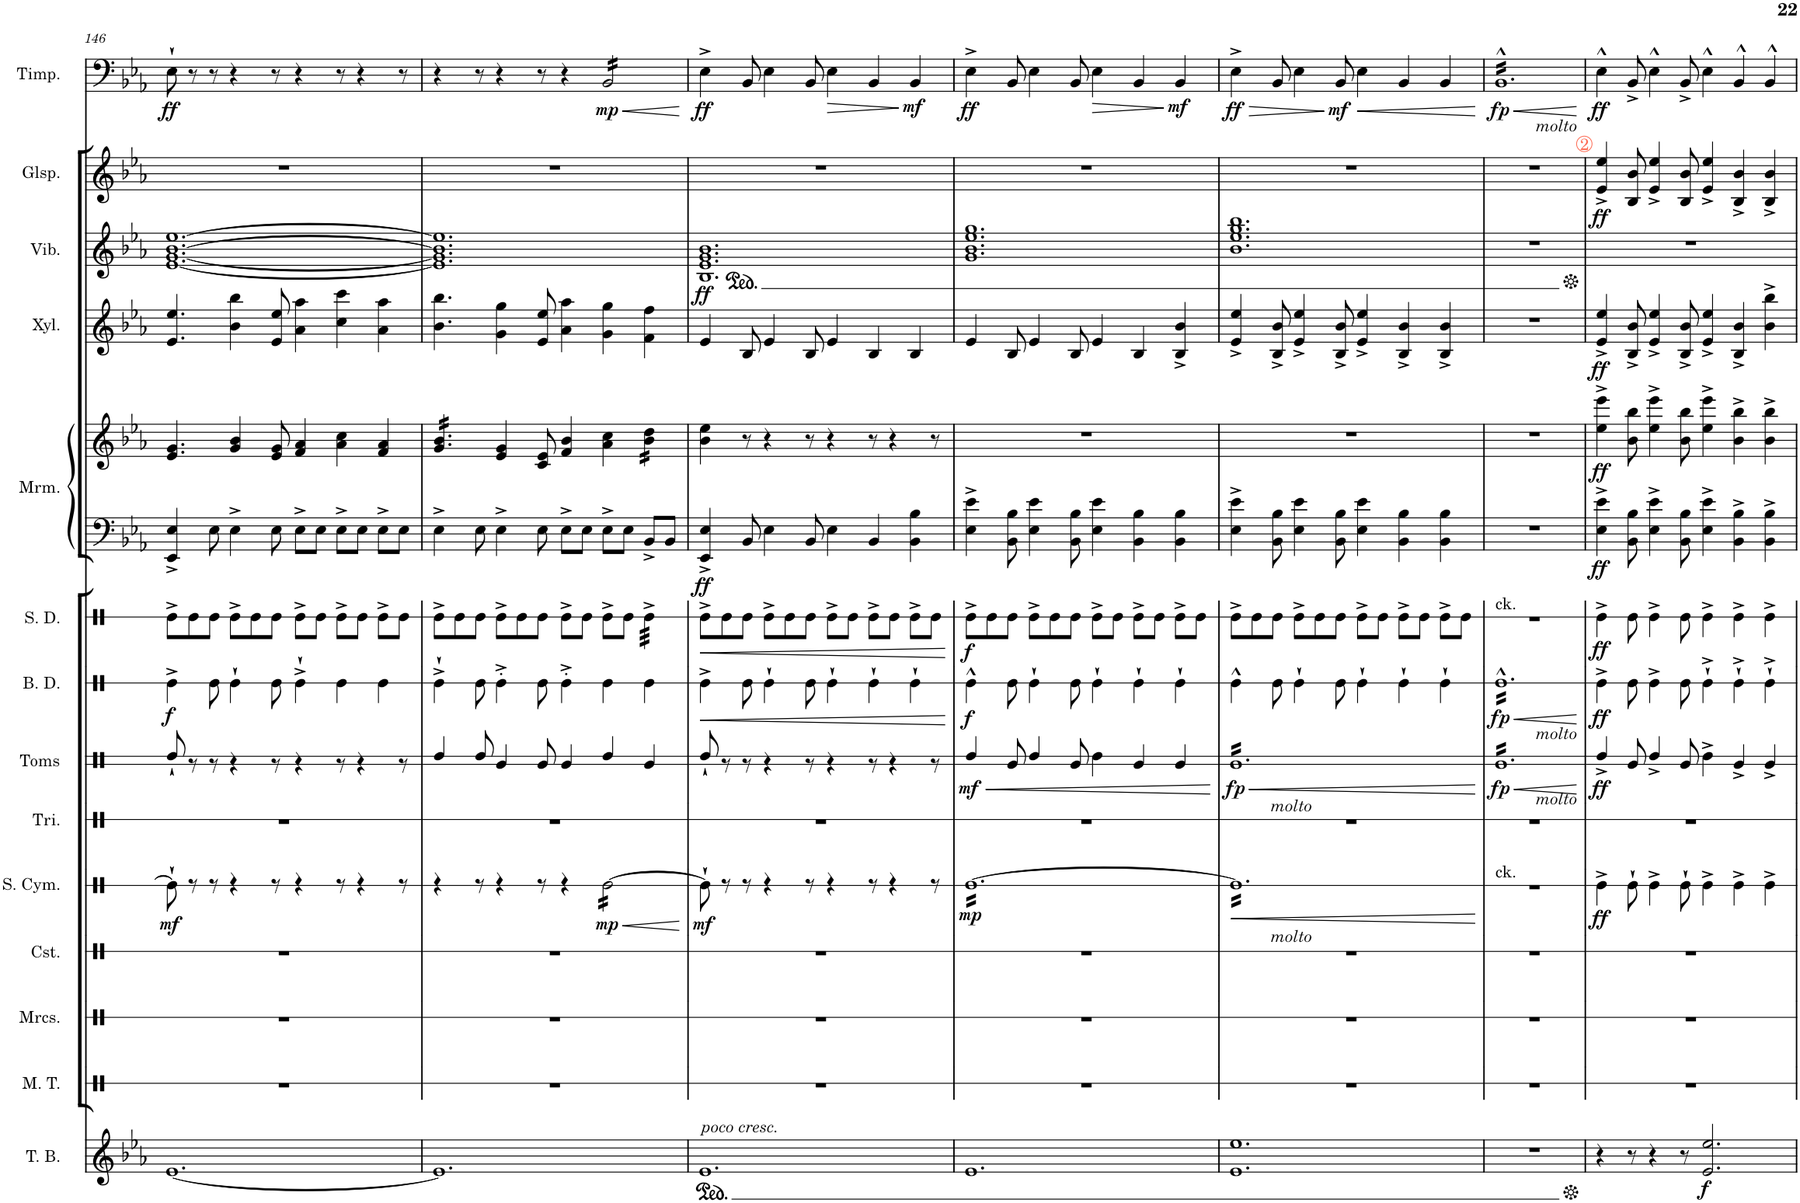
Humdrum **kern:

**kern	**dynam	**kern	**kern	**kern	**kern	**dynam	**kern	**kern	**dynam	**kern	**dynam	**kern	**dynam	**kern	**kern	**dynam	**kern	**dynam	**kern	**dynam	**kern	**dynam	**kern	**dynam
*part14	*part14	*part13	*part12	*part11	*part10	*part10	*part9	*part8	*part8	*part7	*part7	*part6	*part6	*part5	*part5	*part5	*part4	*part4	*part3	*part3	*part2	*part2	*part1	*part1
*staff15	*staff15	*staff14	*staff13	*staff12	*staff11	*staff11	*staff10	*staff9	*staff9	*staff8	*staff8	*staff7	*staff7	*staff6	*staff5	*staff5/6	*staff4	*staff4	*staff3	*staff3	*staff2	*staff2	*staff1	*staff1
*I"Tubular Bells	*	*I"Mark Tree	*I"Maracas	*I"Castanets	*I"Suspended Cymbal	*	*I"Triangle Finger Cymbals	*I"Concert Toms	*	*I"Bass Drum	*	*I"Snare Drum	*	*I"Marimba	*	*	*I"Xylophone	*	*I"Vibraphone	*	*I"Glockenspiel	*	*I"Timpani	*
*I'T. B.	*	*I'M. T.	*I'Mrcs.	*I'Cst.	*I'S. Cym.	*	*I'Tri.	*I'Toms	*	*I'B. D.	*	*I'S. D.	*	*I'Mrm.	*	*	*I'Xyl.	*	*I'Vib.	*	*I'Glsp.	*	*I'Timp.	*
!!LO:PB:g=z
*clefG2	*	*clefX	*clefX	*clefX	*clefX	*	*clefX	*clefX	*	*clefX	*	*clefX	*	*clefF4	*clefG2	*	*clefG2	*	*clefG2	*	*clefG2	*	*clefF4	*
*	*	*	*	*	*	*	*	*	*	*	*	*	*	*	*	*	*Trd-7c-12	*	*	*	*Trd-14c-24	*	*	*
*k[b-e-a-]	*	*k[]	*k[]	*k[]	*k[]	*	*k[]	*k[]	*	*k[]	*	*k[]	*	*k[b-e-a-]	*k[b-e-a-]	*	*k[b-e-a-]	*	*k[b-e-a-]	*	*k[b-e-a-]	*	*k[b-e-a-]	*
*M12/8	*	*M12/8	*M12/8	*M12/8	*M12/8	*	*M12/8	*M12/8	*	*M12/8	*	*M12/8	*	*M12/8	*M12/8	*	*M12/8	*	*M12/8	*	*M12/8	*	*M12/8	*
=146	=146	=146	=146	=146	=146	=146	=146	=146	=146	=146	=146	=146	=146	=146	=146	=146	=146	=146	=146	=146	=146	=146	=146	=146
!	!	!	!	!	!	!LO:DY:b	!	!	!	!	!LO:DY:b	!	!	!	!	!	!	!	!	!	!	!	!	!LO:DY:b
[1.e-	.	1.r	1.r	1.r	8Re`\]	mf	1.r	8Rff`/	.	4Re^\	f	8Re^\L	.	4EE-/^ 4E-/^	4.e-/ 4.g/	.	4.e-/ 4.ee-/	.	[1.e- [1.g [1.b- [1.ee-	.	1.r	.	8E-`\	ff
.	.	.	.	.	8r	.	.	8r	.	.	.	8Re\	.	.	.	.	.	.	.	.	.	.	8r	.
.	.	.	.	.	8r	.	.	8r	.	8Re\	.	8Re\J	.	8E-\	.	.	.	.	.	.	.	.	8r	.
.	.	.	.	.	4r	.	.	4r	.	4Re`\	.	8Re^\L	.	4E-^\	4g/ 4b-/	.	4b-\ 4bb-\	.	.	.	.	.	4r	.
.	.	.	.	.	.	.	.	.	.	.	.	8Re\	.	.	.	.	.	.	.	.	.	.	.	.
.	.	.	.	.	8r	.	.	8r	.	8Re\	.	8Re\J	.	8E-\	8e-/ 8g/	.	8e-/ 8ee-/	.	.	.	.	.	8r	.
.	.	.	.	.	4r	.	.	4r	.	4Re^`\	.	8Re^\L	.	8E-^\L	4f/ 4a-/	.	4a-\ 4aa-\	.	.	.	.	.	4r	.
.	.	.	.	.	.	.	.	.	.	.	.	8Re\J	.	8E-\J	.	.	.	.	.	.	.	.	.	.
.	.	.	.	.	8r	.	.	8r	.	4Re\	.	8Re^\L	.	8E-^\L	4a-\ 4cc\	.	4cc\ 4ccc\	.	.	.	.	.	8r	.
.	.	.	.	.	4r	.	.	4r	.	.	.	8Re\J	.	8E-\J	.	.	.	.	.	.	.	.	4r	.
.	.	.	.	.	.	.	.	.	.	4Re\	.	8Re^\L	.	8E-^\L	4f/ 4a-/	.	4a-\ 4aa-\	.	.	.	.	.	.	.
.	.	.	.	.	8r	.	.	8r	.	.	.	8Re\J	.	8E-\J	.	.	.	.	.	.	.	.	8r	.
=147	=147	=147	=147	=147	=147	=147	=147	=147	=147	=147	=147	=147	=147	=147	=147	=147	=147	=147	=147	=147	=147	=147	=147	=147
*	*	*	*	*	*	*	*	*	*	*	*	*	*	*	*tremolo	*	*	*	*	*	*	*	*	*
1.e-]	.	1.r	1.r	1.r	4r	.	1.r	4Rff/	.	4Re^`\	.	8Re^\L	.	4E-^\	16g/ 16b-/LL	.	4.b-\ 4.bb-\	.	1.e-] 1.g] 1.b-] 1.ee-]	.	1.r	.	4r	.
.	.	.	.	.	.	.	.	.	.	.	.	.	.	.	16g/ 16b-/	.	.	.	.	.	.	.	.	.
.	.	.	.	.	.	.	.	.	.	.	.	8Re\	.	.	16g/ 16b-/	.	.	.	.	.	.	.	.	.
.	.	.	.	.	.	.	.	.	.	.	.	.	.	.	16g/ 16b-/	.	.	.	.	.	.	.	.	.
.	.	.	.	.	8r	.	.	8Rff/	.	8Re\	.	8Re\J	.	8E-\	16g/ 16b-/	.	.	.	.	.	.	.	8r	.
.	.	.	.	.	.	.	.	.	.	.	.	.	.	.	16g/ 16b-/JJ	.	.	.	.	.	.	.	.	.
*	*	*	*	*	*	*	*	*	*	*	*	*	*	*	*Xtremolo	*	*	*	*	*	*	*	*	*
.	.	.	.	.	4r	.	.	4Rdd/	.	4Re'^\	.	8Re^\L	.	4E-^\	4e-/ 4g/	.	4g\ 4gg\	.	.	.	.	.	4r	.
.	.	.	.	.	.	.	.	.	.	.	.	8Re\	.	.	.	.	.	.	.	.	.	.	.	.
.	.	.	.	.	8r	.	.	8Rdd/	.	8Re\	.	8Re\J	.	8E-\	8c/ 8e-/	.	8e-/ 8ee-/	.	.	.	.	.	8r	.
.	.	.	.	.	4r	.	.	4Rdd/	.	4Re'^\	.	8Re^\L	.	8E-^\L	4f/ 4b-/	.	4a-\ 4aa-\	.	.	.	.	.	4r	.
.	.	.	.	.	.	.	.	.	.	.	.	8Re\J	.	8E-\J	.	.	.	.	.	.	.	.	.	.
!	!	!	!	!	!	!LO:HP:b	!	!	!	!	!	!	!	!	!	!	!	!	!	!	!	!	!	!LO:HP:b
!	!	!	!	!	!	!LO:DY:n=1:b	!	!	!	!	!	!	!	!	!	!	!	!	!	!	!	!	!	!LO:DY:n=1:b
*	*	*	*	*	*tremolo	*	*	*	*	*	*	*	*	*	*	*	*	*	*	*	*	*	*	*
*	*	*	*	*	*	*	*	*	*	*	*	*	*	*	*	*	*	*	*	*	*	*	*tremolo	*
.	.	.	.	.	[16Re\LL	< mp	.	4Rff/	.	4Re\	.	8Re^\L	.	8E-^\L	4a-\ 4cc\	.	4g\ 4gg\	.	.	.	.	.	16BB-/LL	< mp
.	.	.	.	.	16Re\	.	.	.	.	.	.	.	.	.	.	.	.	.	.	.	.	.	16BB-/	.
.	.	.	.	.	16Re\	.	.	.	.	.	.	8Re\J	.	8E-\J	.	.	.	.	.	.	.	.	16BB-/	.
.	.	.	.	.	16Re\	.	.	.	.	.	.	.	.	.	.	.	.	.	.	.	.	.	16BB-/	.
*	*	*	*	*	*	*	*	*	*	*	*	*tremolo	*	*	*	*	*	*	*	*	*	*	*	*
*	*	*	*	*	*	*	*	*	*	*	*	*	*	*	*tremolo	*	*	*	*	*	*	*	*	*
.	.	.	.	.	16Re\	.	.	4Rdd/	.	4Re\	.	32Re^\LLL	.	8BB-^/L	16b-\ 16dd\LL	.	4f\ 4ff\	.	.	.	.	.	16BB-/	.
.	.	.	.	.	.	.	.	.	.	.	.	32Re^\	.	.	.	.	.	.	.	.	.	.	.	.
.	.	.	.	.	16Re\	.	.	.	.	.	.	32Re^\	.	.	16b-\ 16dd\	.	.	.	.	.	.	.	16BB-/	.
.	.	.	.	.	.	.	.	.	.	.	.	32Re^\	.	.	.	.	.	.	.	.	.	.	.	.
.	.	.	.	.	16Re\	.	.	.	.	.	.	32Re^\	.	8BB-/J	16b-\ 16dd\	.	.	.	.	.	.	.	16BB-/	.
.	.	.	.	.	.	.	.	.	.	.	.	32Re^\	.	.	.	.	.	.	.	.	.	.	.	.
.	.	.	.	.	16Re\JJ	.	.	.	.	.	.	32Re^\	.	.	16b-\ 16dd\JJ	.	.	.	.	.	.	.	16BB-/JJ	.
*	*	*	*	*	*	*	*	*	*	*	*	*	*	*	*	*	*	*	*	*	*	*	*Xtremolo	*
*	*	*	*	*	*	*	*	*	*	*	*	*	*	*	*Xtremolo	*	*	*	*	*	*	*	*	*
*	*	*	*	*	*Xtremolo	*	*	*	*	*	*	*	*	*	*	*	*	*	*	*	*	*	*	*
.	.	.	.	.	.	.	.	.	.	.	.	32Re^\JJJ	.	.	.	.	.	.	.	.	.	.	.	.
*	*	*	*	*	*	*	*	*	*	*	*	*Xtremolo	*	*	*	*	*	*	*	*	*	*	*	*
.	.	.	.	.	.	[	.	.	.	.	.	.	.	.	.	.	.	.	.	.	.	.	.	[
=148	=148	=148	=148	=148	=148	=148	=148	=148	=148	=148	=148	=148	=148	=148	=148	=148	=148	=148	=148	=148	=148	=148	=148	=148
*ped	*	*	*	*	*	*	*	*	*	*	*	*	*	*	*	*	*	*	*	*	*	*	*	*
!	!	!	!	!	!	!	!	!	!	!	!LO:HP:b	!	!LO:HP:b	!	!	!	!	!	!	!	!	!	!	!
*	*	*	*	*	*	*	*	*	*	*	*	*	*	*	*	*	*	*	*ped	*	*	*	*	*
!LO:TX:a:i:t=poco cresc.	!	!	!	!	!	!	!	!	!	!	!	!	!	!	!	!	!	!	!	!	!	!	!	!
!	!	!	!	!	!	!LO:DY:b	!	!	!	!	!	!	!	!	!	!LO:DY:b=2	!	!	!	!LO:DY:b	!	!	!	!LO:DY:b
1.e-	.	1.r	1.r	1.r	8Re`\]	mf	1.r	8Rff`/	.	4Re^\	<	8Re^\L	<	4EE-/^ 4E-/^	4b-\ 4ee-\	ff	4e-/	.	1.B- 1.e- 1.g 1.b-	ff	1.r	.	4E-^\	ff
.	.	.	.	.	8r	.	.	8r	.	.	.	8Re\	.	.	.	.	.	.	.	.	.	.	.	.
.	.	.	.	.	8r	.	.	8r	.	8Re\	.	8Re\J	.	8BB-/	8r	.	8B-/	.	.	.	.	.	8BB-/	.
.	.	.	.	.	4r	.	.	4r	.	4Re`\	.	8Re^\L	.	4E-\	4r	.	4e-/	.	.	.	.	.	4E-\	.
.	.	.	.	.	.	.	.	.	.	.	.	8Re\	.	.	.	.	.	.	.	.	.	.	.	.
.	.	.	.	.	8r	.	.	8r	.	8Re\	.	8Re\J	.	8BB-/	8r	.	8B-/	.	.	.	.	.	8BB-/	.
!	!	!	!	!	!	!	!	!	!	!	!	!	!	!	!	!	!	!	!	!	!	!	!	!LO:HP:b
.	.	.	.	.	4r	.	.	4r	.	4Re`\	.	8Re^\L	.	4E-\	4r	.	4e-/	.	.	.	.	.	4E-\	>
.	.	.	.	.	.	.	.	.	.	.	.	8Re\J	.	.	.	.	.	.	.	.	.	.	.	.
.	.	.	.	.	8r	.	.	8r	.	4Re`\	.	8Re^\L	.	4BB-/	8r	.	4B-/	.	.	.	.	.	4BB-/	.
.	.	.	.	.	4r	.	.	4r	.	.	.	8Re\J	.	.	4r	.	.	.	.	.	.	.	.	.
!	!	!	!	!	!	!	!	!	!	!	!	!	!	!	!	!	!	!	!	!	!	!	!	!LO:DY:n=1:b
.	.	.	.	.	.	.	.	.	.	4Re`\	.	8Re^\L	.	4BB-\ 4B-\	.	.	4B-/	.	.	.	.	.	4BB-/	] mf
.	.	.	.	.	8r	.	.	8r	.	.	.	8Re\J	.	.	8r	.	.	.	.	.	.	.	.	.
.	.	.	.	.	.	.	.	.	.	.	[	.	[	.	.	.	.	.	.	.	.	.	.	.
=149	=149	=149	=149	=149	=149	=149	=149	=149	=149	=149	=149	=149	=149	=149	=149	=149	=149	=149	=149	=149	=149	=149	=149	=149
!	!	!	!	!	!	!LO:DY:b	!	!	!LO:HP:b	!	!	!	!	!	!	!	!	!	!	!	!	!	!	!
!	!	!	!	!	!	!	!	!	!LO:DY:n=1:b	!	!LO:DY:b	!	!LO:DY:b	!	!	!	!	!	!	!	!	!	!	!LO:DY:b
*	*	*	*	*	*tremolo	*	*	*	*	*	*	*	*	*	*	*	*	*	*	*	*	*	*	*
1.e-	.	1.r	1.r	1.r	[16ReLL	mp	1.r	4Rff/	< mf	4Re^^\	f	8Re^\L	f	4E-\^ 4e-\^	1.r	.	4e-/	.	1.g 1.b- 1.ee- 1.gg	.	1.r	.	4E-^\	ff
.	.	.	.	.	16Re	.	.	.	.	.	.	.	.	.	.	.	.	.	.	.	.	.	.	.
.	.	.	.	.	16Re	.	.	.	.	.	.	8Re\	.	.	.	.	.	.	.	.	.	.	.	.
.	.	.	.	.	16Re	.	.	.	.	.	.	.	.	.	.	.	.	.	.	.	.	.	.	.
.	.	.	.	.	16Re	.	.	8Rdd/	.	8Re\	.	8Re\J	.	8BB-\ 8B-\	.	.	8B-/	.	.	.	.	.	8BB-/	.
.	.	.	.	.	16Re	.	.	.	.	.	.	.	.	.	.	.	.	.	.	.	.	.	.	.
.	.	.	.	.	16Re	.	.	4Rff/	.	4Re`\	.	8Re^\L	.	4E-\ 4e-\	.	.	4e-/	.	.	.	.	.	4E-\	.
.	.	.	.	.	16Re	.	.	.	.	.	.	.	.	.	.	.	.	.	.	.	.	.	.	.
.	.	.	.	.	16Re	.	.	.	.	.	.	8Re\	.	.	.	.	.	.	.	.	.	.	.	.
.	.	.	.	.	16Re	.	.	.	.	.	.	.	.	.	.	.	.	.	.	.	.	.	.	.
.	.	.	.	.	16Re	.	.	8Rdd/	.	8Re\	.	8Re\J	.	8BB-\ 8B-\	.	.	8B-/	.	.	.	.	.	8BB-/	.
.	.	.	.	.	16Re	.	.	.	.	.	.	.	.	.	.	.	.	.	.	.	.	.	.	.
!	!	!	!	!	!	!	!	!	!	!	!	!	!	!	!	!	!	!	!	!	!	!	!	!LO:HP:b
.	.	.	.	.	16Re	.	.	4Rff\	.	4Re`\	.	8Re^\L	.	4E-\ 4e-\	.	.	4e-/	.	.	.	.	.	4E-\	>
.	.	.	.	.	16Re	.	.	.	.	.	.	.	.	.	.	.	.	.	.	.	.	.	.	.
.	.	.	.	.	16Re	.	.	.	.	.	.	8Re\J	.	.	.	.	.	.	.	.	.	.	.	.
.	.	.	.	.	16Re	.	.	.	.	.	.	.	.	.	.	.	.	.	.	.	.	.	.	.
.	.	.	.	.	16Re	.	.	4Rdd/	.	4Re`\	.	8Re^\L	.	4BB-\ 4B-\	.	.	4B-/	.	.	.	.	.	4BB-/	.
.	.	.	.	.	16Re	.	.	.	.	.	.	.	.	.	.	.	.	.	.	.	.	.	.	.
.	.	.	.	.	16Re	.	.	.	.	.	.	8Re\J	.	.	.	.	.	.	.	.	.	.	.	.
.	.	.	.	.	16Re	.	.	.	.	.	.	.	.	.	.	.	.	.	.	.	.	.	.	.
!	!	!	!	!	!	!	!	!	!	!	!	!	!	!	!	!	!	!	!	!	!	!	!	!LO:DY:n=1:b
.	.	.	.	.	16Re	.	.	4Rdd/	.	4Re`\	.	8Re^\L	.	4BB-\ 4B-\	.	.	4B-/^ 4b-/^	.	.	.	.	.	4BB-/	] mf
.	.	.	.	.	16Re	.	.	.	.	.	.	.	.	.	.	.	.	.	.	.	.	.	.	.
.	.	.	.	.	16Re	.	.	.	.	.	.	8Re\J	.	.	.	.	.	.	.	.	.	.	.	.
.	.	.	.	.	16ReJJ	.	.	.	.	.	.	.	.	.	.	.	.	.	.	.	.	.	.	.
.	.	.	.	.	.	.	.	.	[	.	.	.	.	.	.	.	.	.	.	.	.	.	.	.
=150	=150	=150	=150	=150	=150	=150	=150	=150	=150	=150	=150	=150	=150	=150	=150	=150	=150	=150	=150	=150	=150	=150	=150	=150
!	!	!	!	!	!	!	!	!LO:TX:b:i:t=molto	!	!	!	!	!	!	!	!	!	!	!	!	!	!	!	!
!	!	!	!	!	!LO:TX:b:i:t=molto	!	!	!	!	!	!	!	!	!	!	!	!	!	!	!	!	!	!	!
!	!	!	!	!	!	!LO:HP:b	!	!	!LO:HP:b	!	!	!	!	!	!	!	!	!	!	!	!	!	!	!LO:HP:b
!	!	!	!	!	!	!	!	!	!LO:DY:n=1:b	!	!	!	!	!	!	!	!	!	!	!	!	!	!	!LO:DY:n=1:b
*	*	*	*	*	*	*	*	*tremolo	*	*	*	*	*	*	*	*	*	*	*	*	*	*	*	*
1.e- 1.ee-	.	1.r	1.r	1.r	16Re]LL	<	1.r	16RddLL	< fp	4Re^^\	.	8Re^\L	.	4E-\^ 4e-\^	1.r	.	4e-/^ 4ee-/^	.	1.b- 1.ee- 1.gg 1.bb-	.	1.r	.	4E-^\	> ff
.	.	.	.	.	16Re	.	.	16Rdd	.	.	.	.	.	.	.	.	.	.	.	.	.	.	.	.
.	.	.	.	.	16Re	.	.	16Rdd	.	.	.	8Re\	.	.	.	.	.	.	.	.	.	.	.	.
.	.	.	.	.	16Re	.	.	16Rdd	.	.	.	.	.	.	.	.	.	.	.	.	.	.	.	.
.	.	.	.	.	16Re	.	.	16Rdd	.	8Re\	.	8Re\J	.	8BB-\ 8B-\	.	.	8B-/^ 8b-/^	.	.	.	.	.	8BB-/	.
.	.	.	.	.	16Re	.	.	16Rdd	.	.	.	.	.	.	.	.	.	.	.	.	.	.	.	.
.	.	.	.	.	16Re	.	.	16Rdd	.	4Re`\	.	8Re^\L	.	4E-\ 4e-\	.	.	4e-/^ 4ee-/^	.	.	.	.	.	4E-\	.
.	.	.	.	.	16Re	.	.	16Rdd	.	.	.	.	.	.	.	.	.	.	.	.	.	.	.	.
.	.	.	.	.	16Re	.	.	16Rdd	.	.	.	8Re\	.	.	.	.	.	.	.	.	.	.	.	.
.	.	.	.	.	16Re	.	.	16Rdd	.	.	.	.	.	.	.	.	.	.	.	.	.	.	.	.
!	!	!	!	!	!	!	!	!	!	!	!	!	!	!	!	!	!	!	!	!	!	!	!	!LO:DY:n=2:b
.	.	.	.	.	16Re	.	.	16Rdd	.	8Re\	.	8Re\J	.	8BB-\ 8B-\	.	.	8B-/^ 8b-/^	.	.	.	.	.	8BB-/	] mf
.	.	.	.	.	16Re	.	.	16Rdd	.	.	.	.	.	.	.	.	.	.	.	.	.	.	.	.
!	!	!	!	!	!	!	!	!	!	!	!	!	!	!	!	!	!	!	!	!	!	!	!	!LO:HP:b
.	.	.	.	.	16Re	.	.	16Rdd	.	4Re`\	.	8Re^\L	.	4E-\ 4e-\	.	.	4e-/^ 4ee-/^	.	.	.	.	.	4E-\	<
.	.	.	.	.	16Re	.	.	16Rdd	.	.	.	.	.	.	.	.	.	.	.	.	.	.	.	.
.	.	.	.	.	16Re	.	.	16Rdd	.	.	.	8Re\J	.	.	.	.	.	.	.	.	.	.	.	.
.	.	.	.	.	16Re	.	.	16Rdd	.	.	.	.	.	.	.	.	.	.	.	.	.	.	.	.
.	.	.	.	.	16Re	.	.	16Rdd	.	4Re`\	.	8Re^\L	.	4BB-\ 4B-\	.	.	4B-/^ 4b-/^	.	.	.	.	.	4BB-/	.
.	.	.	.	.	16Re	.	.	16Rdd	.	.	.	.	.	.	.	.	.	.	.	.	.	.	.	.
.	.	.	.	.	16Re	.	.	16Rdd	.	.	.	8Re\J	.	.	.	.	.	.	.	.	.	.	.	.
.	.	.	.	.	16Re	.	.	16Rdd	.	.	.	.	.	.	.	.	.	.	.	.	.	.	.	.
.	.	.	.	.	16Re	.	.	16Rdd	.	4Re`\	.	8Re^\L	.	4BB-\ 4B-\	.	.	4B-/^ 4b-/^	.	.	.	.	.	4BB-/	.
.	.	.	.	.	16Re	.	.	16Rdd	.	.	.	.	.	.	.	.	.	.	.	.	.	.	.	.
.	.	.	.	.	16Re	.	.	16Rdd	.	.	.	8Re\J	.	.	.	.	.	.	.	.	.	.	.	.
.	.	.	.	.	16ReJJ	.	.	16RddJJ	.	.	.	.	.	.	.	.	.	.	.	.	.	.	.	.
*	*	*	*	*	*Xtremolo	*	*	*	*	*	*	*	*	*	*	*	*	*	*	*	*	*	*	*
.	.	.	.	.	.	[	.	.	[	.	.	.	.	.	.	.	.	.	.	.	.	.	.	[
=151	=151	=151	=151	=151	=151	=151	=151	=151	=151	=151	=151	=151	=151	=151	=151	=151	=151	=151	=151	=151	=151	=151	=151	=151
!	!	!	!	!	!	!	!	!	!	!	!	!	!	!	!	!	!	!	!	!	!	!	!LO:TX:b:i:t=molto	!
!	!	!	!	!	!	!	!	!	!	!	!	!LO:TX:a:t=ck.	!	!	!	!	!	!	!	!	!	!	!	!
!	!	!	!	!	!	!	!	!	!	!LO:TX:b:i:t=molto	!	!	!	!	!	!	!	!	!	!	!	!	!	!
!	!	!	!	!	!	!	!	!LO:TX:b:i:t=molto	!	!	!	!	!	!	!	!	!	!	!	!	!	!	!	!
!	!	!	!	!	!LO:TX:a:t=ck.	!	!	!	!	!	!	!	!	!	!	!	!	!	!	!	!	!	!	!
!	!	!	!	!	!	!	!	!	!LO:HP:b	!	!LO:HP:b	!	!	!	!	!	!	!	!	!	!	!	!	!LO:HP:b
!	!	!	!	!	!	!	!	!	!LO:DY:n=1:b	!	!LO:DY:n=1:b	!	!	!	!	!	!	!	!	!	!	!	!	!LO:DY:n=1:b
*	*	*	*	*	*	*	*	*	*	*tremolo	*	*	*	*	*	*	*	*	*	*	*	*	*	*
*	*	*	*	*	*	*	*	*	*	*	*	*	*	*	*	*	*	*	*	*	*	*	*tremolo	*
1.r	.	1.r	1.r	1.r	1.r	.	1.r	16RddLL	< fp	16Re^^LL	< fp	1.r	.	1.r	1.r	.	1.r	.	1.r	.	1.r	.	16BB-^^LL	< fp
.	.	.	.	.	.	.	.	16Rdd	.	16Re^^	.	.	.	.	.	.	.	.	.	.	.	.	16BB-^^	.
.	.	.	.	.	.	.	.	16Rdd	.	16Re^^	.	.	.	.	.	.	.	.	.	.	.	.	16BB-^^	.
.	.	.	.	.	.	.	.	16Rdd	.	16Re^^	.	.	.	.	.	.	.	.	.	.	.	.	16BB-^^	.
.	.	.	.	.	.	.	.	16Rdd	.	16Re^^	.	.	.	.	.	.	.	.	.	.	.	.	16BB-^^	.
.	.	.	.	.	.	.	.	16Rdd	.	16Re^^	.	.	.	.	.	.	.	.	.	.	.	.	16BB-^^	.
.	.	.	.	.	.	.	.	16Rdd	.	16Re^^	.	.	.	.	.	.	.	.	.	.	.	.	16BB-^^	.
.	.	.	.	.	.	.	.	16Rdd	.	16Re^^	.	.	.	.	.	.	.	.	.	.	.	.	16BB-^^	.
.	.	.	.	.	.	.	.	16Rdd	.	16Re^^	.	.	.	.	.	.	.	.	.	.	.	.	16BB-^^	.
.	.	.	.	.	.	.	.	16Rdd	.	16Re^^	.	.	.	.	.	.	.	.	.	.	.	.	16BB-^^	.
.	.	.	.	.	.	.	.	16Rdd	.	16Re^^	.	.	.	.	.	.	.	.	.	.	.	.	16BB-^^	.
.	.	.	.	.	.	.	.	16Rdd	.	16Re^^	.	.	.	.	.	.	.	.	.	.	.	.	16BB-^^	.
.	.	.	.	.	.	.	.	16Rdd	.	16Re^^	.	.	.	.	.	.	.	.	.	.	.	.	16BB-^^	.
.	.	.	.	.	.	.	.	16Rdd	.	16Re^^	.	.	.	.	.	.	.	.	.	.	.	.	16BB-^^	.
.	.	.	.	.	.	.	.	16Rdd	.	16Re^^	.	.	.	.	.	.	.	.	.	.	.	.	16BB-^^	.
.	.	.	.	.	.	.	.	16Rdd	.	16Re^^	.	.	.	.	.	.	.	.	.	.	.	.	16BB-^^	.
.	.	.	.	.	.	.	.	16Rdd	.	16Re^^	.	.	.	.	.	.	.	.	.	.	.	.	16BB-^^	.
.	.	.	.	.	.	.	.	16Rdd	.	16Re^^	.	.	.	.	.	.	.	.	.	.	.	.	16BB-^^	.
.	.	.	.	.	.	.	.	16Rdd	.	16Re^^	.	.	.	.	.	.	.	.	.	.	.	.	16BB-^^	.
.	.	.	.	.	.	.	.	16Rdd	.	16Re^^	.	.	.	.	.	.	.	.	.	.	.	.	16BB-^^	.
.	.	.	.	.	.	.	.	16Rdd	.	16Re^^	.	.	.	.	.	.	.	.	.	.	.	.	16BB-^^	.
.	.	.	.	.	.	.	.	16Rdd	.	16Re^^	.	.	.	.	.	.	.	.	.	.	.	.	16BB-^^	.
.	.	.	.	.	.	.	.	16Rdd	.	16Re^^	.	.	.	.	.	.	.	.	.	.	.	.	16BB-^^	.
.	.	.	.	.	.	.	.	16RddJJ	.	16Re^^JJ	.	.	.	.	.	.	.	.	.	.	.	.	16BB-^^JJ	.
*	*	*	*	*	*	*	*	*	*	*	*	*	*	*	*	*	*	*	*	*	*	*	*Xtremolo	*
*	*	*	*	*	*	*	*	*	*	*Xtremolo	*	*	*	*	*	*	*	*	*	*	*	*	*	*
*	*	*	*	*	*	*	*	*Xtremolo	*	*	*	*	*	*	*	*	*	*	*	*	*	*	*	*
.	.	.	.	.	.	.	.	.	[	.	[	.	.	.	.	.	.	.	.	.	.	.	.	[
=152	=152	=152	=152	=152	=152	=152	=152	=152	=152	=152	=152	=152	=152	=152	=152	=152	=152	=152	=152	=152	=152	=152	=152	=152
*Xped	*	*	*	*	*	*	*	*	*	*	*	*	*	*	*	*	*	*	*	*	*	*	*	*
*	*	*	*	*	*	*	*	*	*	*	*	*	*	*	*	*	*	*	*Xped	*	*	*	*	*
!	!	!	!	!	!	!	!	!	!	!	!	!	!	!	!	!	!	!	!	!	!LO:TX:a:color=#FD6C54:t=2	!	!	!
!	!	!	!	!	!	!LO:DY:b	!	!	!LO:DY:b	!	!LO:DY:b	!	!LO:DY:b	!	!	!LO:DY:b=2	!	!	!	!	!	!	!	!
!	!	!	!	!	!	!	!	!	!	!	!	!	!	!	!	!LO:DY:n=1:b	!	!LO:DY:b	!	!	!	!LO:DY:b	!	!LO:DY:b
4r	.	1.r	1.r	1.r	4Re^\	ff	1.r	4Rff^/	ff	4Re^\	ff	4Re^\	ff	4E-\^ 4e-\^	4ee-\^ 4eee-\^	ff ff	4e-/^ 4ee-/^	ff	1.r	.	4e-/^ 4ee-/^	ff	4E-^^\	ff
8r	.	.	.	.	8Re`\	.	.	8Rdd/	.	8Re\	.	8Re\	.	8BB-\ 8B-\	8b-\ 8bb-\	.	8B-/^ 8b-/^	.	.	.	8B-/ 8b-/	.	8BB-^/	.
4r	.	.	.	.	4Re^\	.	.	4Rff^/	.	4Re^\	.	4Re^\	.	4E-\^ 4e-\^	4ee-\^ 4eee-\^	.	4e-/^ 4ee-/^	.	.	.	4e-/^ 4ee-/^	.	4E-^^\	.
8r	.	.	.	.	8Re`\	.	.	8Rdd/	.	8Re\	.	8Re\	.	8BB-\ 8B-\	8b-\ 8bb-\	.	8B-/^ 8b-/^	.	.	.	8B-/ 8b-/	.	8BB-^/	.
!	!LO:DY:b	!	!	!	!	!	!	!	!	!	!	!	!	!	!	!	!	!	!	!	!	!	!	!
2.e-/ 2.ee-/	f	.	.	.	4Re^\	.	.	4Rff^\	.	4Re`^\	.	4Re^\	.	4E-\^ 4e-\^	4ee-\^ 4eee-\^	.	4e-/^ 4ee-/^	.	.	.	4e-/^ 4ee-/^	.	4E-^^\	.
.	.	.	.	.	4Re^\	.	.	4Rdd^/	.	4Re`^\	.	4Re^\	.	4BB-\^ 4B-\^	4b-\^ 4bb-\^	.	4B-/^ 4b-/^	.	.	.	4B-/^ 4b-/^	.	4BB-^^/	.
.	.	.	.	.	4Re^\	.	.	4Rdd^/	.	4Re`^\	.	4Re^\	.	4BB-\^ 4B-\^	4b-\^ 4bb-\^	.	4b-\^ 4bb-\^	.	.	.	4B-/^ 4b-/^	.	4BB-^^/	.
=	=	=	=	=	=	=	=	=	=	=	=	=	=	=	=	=	=	=	=	=	=	=	=	=
*-	*-	*-	*-	*-	*-	*-	*-	*-	*-	*-	*-	*-	*-	*-	*-	*-	*-	*-	*-	*-	*-	*-	*-	*-
